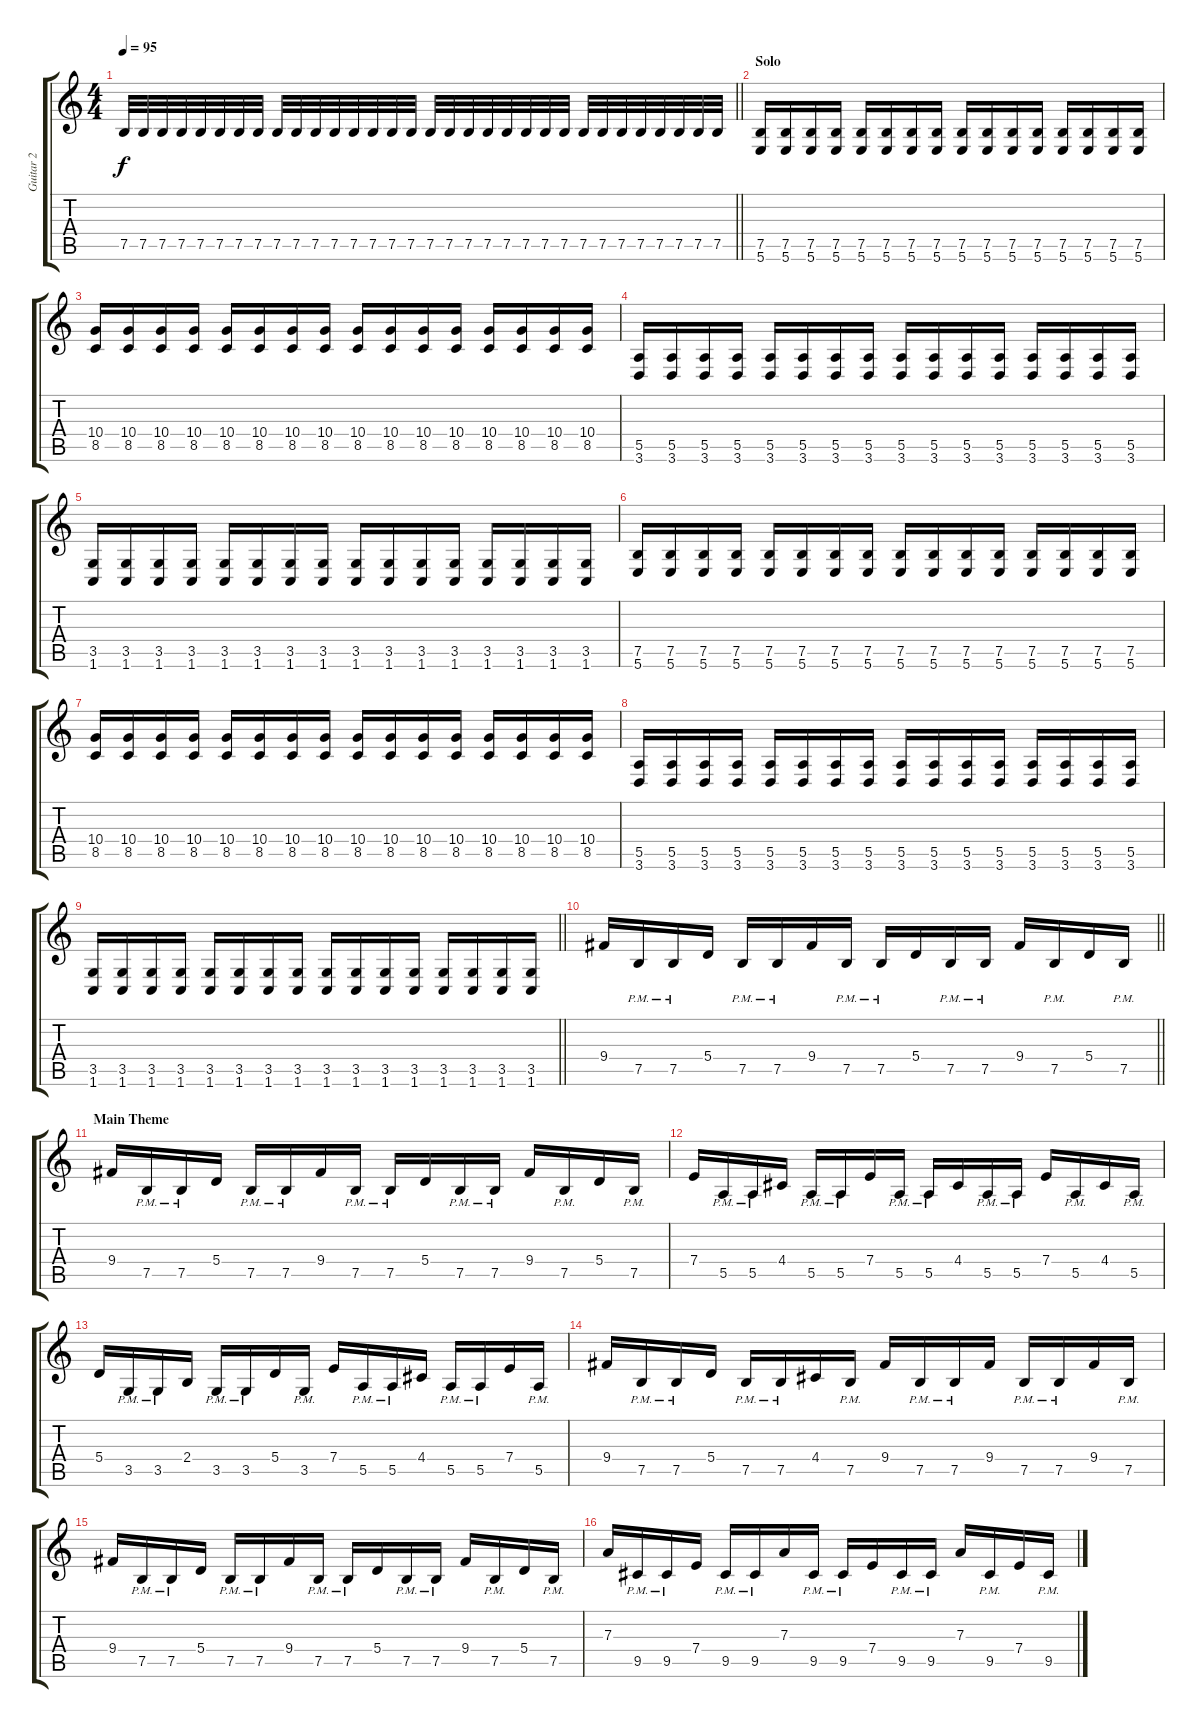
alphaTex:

\track ("Guitar 2" "Guitar 2") {instrument distortionguitar}
\staff {score tabs}
\tuning (B3 Gb3 D3 A2 E2 B1) {hide}
\ts (4 4)
\tempo 95
\clef g2
\barLineRight lightlight
\ks c
7.5.32{dy f} 7.5.32 7.5.32 7.5.32 7.5.32 7.5.32 7.5.32 7.5.32 7.5.32 7.5.32 7.5.32 7.5.32 7.5.32 7.5.32 7.5.32 7.5.32 7.5.32 7.5.32 7.5.32 7.5.32 7.5.32 7.5.32 7.5.32 7.5.32 7.5.32 7.5.32 7.5.32 7.5.32 7.5.32 7.5.32 7.5.32 7.5.32 |
\section ("" "Solo")
(7.5 5.6).16{volume 13} (7.5 5.6).16 (7.5 5.6).16 (7.5 5.6).16 (7.5 5.6).16 (7.5 5.6).16 (7.5 5.6).16 (7.5 5.6).16 (7.5 5.6).16 (7.5 5.6).16 (7.5 5.6).16 (7.5 5.6).16 (7.5 5.6).16 (7.5 5.6).16 (7.5 5.6).16 (7.5 5.6).16 |
(10.4 8.5).16 (10.4 8.5).16 (10.4 8.5).16 (10.4 8.5).16 (10.4 8.5).16 (10.4 8.5).16 (10.4 8.5).16 (10.4 8.5).16 (10.4 8.5).16 (10.4 8.5).16 (10.4 8.5).16 (10.4 8.5).16 (10.4 8.5).16 (10.4 8.5).16 (10.4 8.5).16 (10.4 8.5).16 |
(5.5 3.6).16 (5.5 3.6).16 (5.5 3.6).16 (5.5 3.6).16 (5.5 3.6).16 (5.5 3.6).16 (5.5 3.6).16 (5.5 3.6).16 (5.5 3.6).16 (5.5 3.6).16 (5.5 3.6).16 (5.5 3.6).16 (5.5 3.6).16 (5.5 3.6).16 (5.5 3.6).16 (5.5 3.6).16 |
(3.5 1.6).16 (3.5 1.6).16 (3.5 1.6).16 (3.5 1.6).16 (3.5 1.6).16 (3.5 1.6).16 (3.5 1.6).16 (3.5 1.6).16 (3.5 1.6).16 (3.5 1.6).16 (3.5 1.6).16 (3.5 1.6).16 (3.5 1.6).16 (3.5 1.6).16 (3.5 1.6).16 (3.5 1.6).16 |
(7.5 5.6).16 (7.5 5.6).16 (7.5 5.6).16 (7.5 5.6).16 (7.5 5.6).16 (7.5 5.6).16 (7.5 5.6).16 (7.5 5.6).16 (7.5 5.6).16 (7.5 5.6).16 (7.5 5.6).16 (7.5 5.6).16 (7.5 5.6).16 (7.5 5.6).16 (7.5 5.6).16 (7.5 5.6).16 |
(10.4 8.5).16 (10.4 8.5).16 (10.4 8.5).16 (10.4 8.5).16 (10.4 8.5).16 (10.4 8.5).16 (10.4 8.5).16 (10.4 8.5).16 (10.4 8.5).16 (10.4 8.5).16 (10.4 8.5).16 (10.4 8.5).16 (10.4 8.5).16 (10.4 8.5).16 (10.4 8.5).16 (10.4 8.5).16 |
(5.5 3.6).16 (5.5 3.6).16 (5.5 3.6).16 (5.5 3.6).16 (5.5 3.6).16 (5.5 3.6).16 (5.5 3.6).16 (5.5 3.6).16 (5.5 3.6).16 (5.5 3.6).16 (5.5 3.6).16 (5.5 3.6).16 (5.5 3.6).16 (5.5 3.6).16 (5.5 3.6).16 (5.5 3.6).16 |
\barLineRight lightlight
(3.5 1.6).16 (3.5 1.6).16 (3.5 1.6).16 (3.5 1.6).16 (3.5 1.6).16 (3.5 1.6).16 (3.5 1.6).16 (3.5 1.6).16 (3.5 1.6).16 (3.5 1.6).16 (3.5 1.6).16 (3.5 1.6).16 (3.5 1.6).16 (3.5 1.6).16 (3.5 1.6).16 (3.5 1.6).16 |
\section ("" "")
\barLineRight lightlight
9.4.16{volume 16} 7.5{pm}.16 7.5{pm}.16 5.4.16 7.5{pm}.16 7.5{pm}.16 9.4.16 7.5{pm}.16 7.5{pm}.16 5.4.16 7.5{pm}.16 7.5{pm}.16 9.4.16 7.5{pm}.16 5.4.16 7.5{pm}.16 |
\section ("" "Main Theme")
9.4.16 7.5{pm}.16 7.5{pm}.16 5.4.16 7.5{pm}.16 7.5{pm}.16 9.4.16 7.5{pm}.16 7.5{pm}.16 5.4.16 7.5{pm}.16 7.5{pm}.16 9.4.16 7.5{pm}.16 5.4.16 7.5{pm}.16 |
7.4.16 5.5{pm}.16 5.5{pm}.16 4.4.16 5.5{pm}.16 5.5{pm}.16 7.4.16 5.5{pm}.16 5.5{pm}.16 4.4.16 5.5{pm}.16 5.5{pm}.16 7.4.16 5.5{pm}.16 4.4.16 5.5{pm}.16 |
5.4.16 3.5{pm}.16 3.5{pm}.16 2.4.16 3.5{pm}.16 3.5{pm}.16 5.4.16 3.5{pm}.16 7.4.16 5.5{pm}.16 5.5{pm}.16 4.4.16 5.5{pm}.16 5.5{pm}.16 7.4.16 5.5{pm}.16 |
9.4.16 7.5{pm}.16 7.5{pm}.16 5.4.16 7.5{pm}.16 7.5{pm}.16 4.4.16 7.5{pm}.16 9.4.16 7.5{pm}.16 7.5{pm}.16 9.4.16 7.5{pm}.16 7.5{pm}.16 9.4.16 7.5{pm}.16 |
9.4.16 7.5{pm}.16 7.5{pm}.16 5.4.16 7.5{pm}.16 7.5{pm}.16 9.4.16 7.5{pm}.16 7.5{pm}.16 5.4.16 7.5{pm}.16 7.5{pm}.16 9.4.16 7.5{pm}.16 5.4.16 7.5{pm}.16 |
7.3.16 9.5{pm}.16 9.5{pm}.16 7.4.16 9.5{pm}.16 9.5{pm}.16 7.3.16 9.5{pm}.16 9.5{pm}.16 7.4.16 9.5{pm}.16 9.5{pm}.16 7.3.16 9.5{pm}.16 7.4.16 9.5{pm}.16
